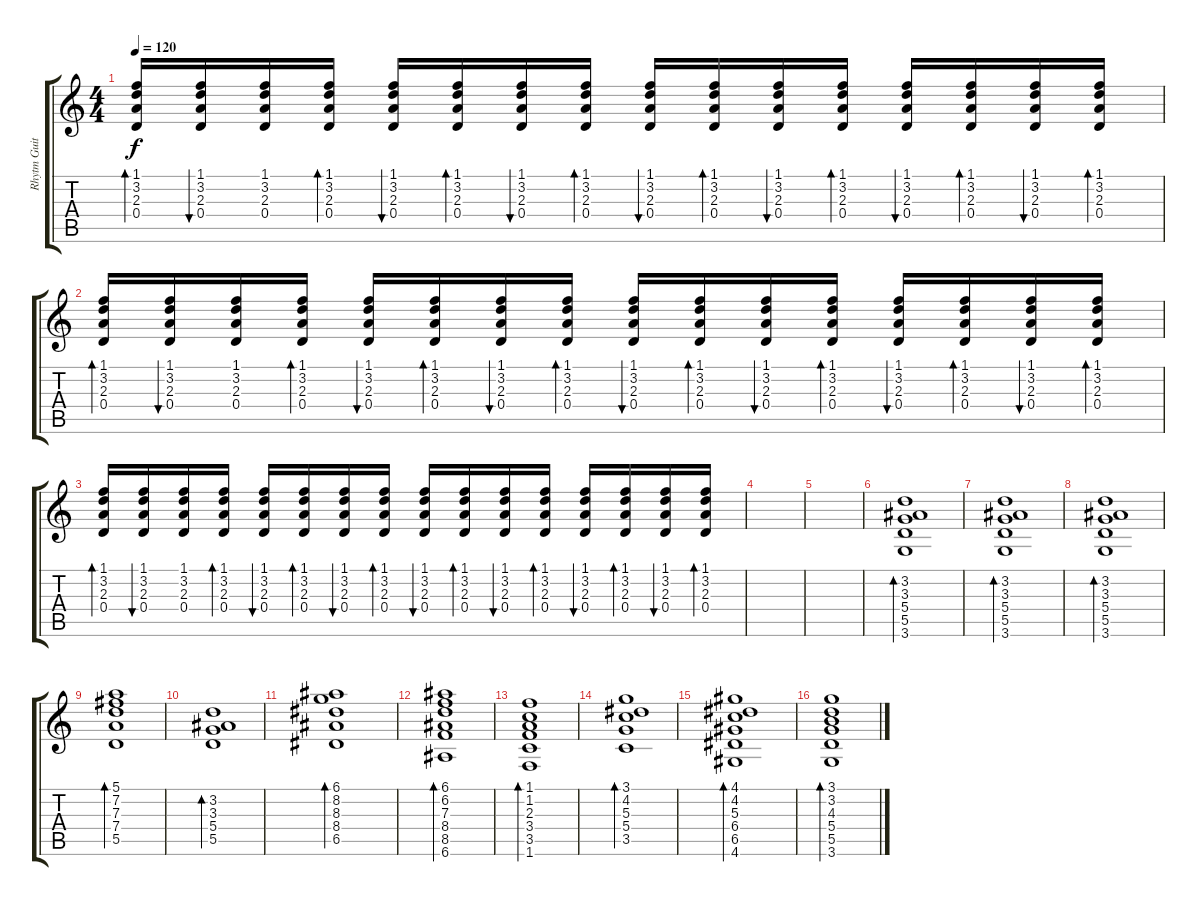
\track ("Rhytm Guitar" "Rhytm Guit") {instrument acousticguitarsteel}
\staff {score tabs}
\tuning (E4 B3 G3 D3 A2 E2) {hide}
\ts (4 4)
\tempo 120
\clef g2
\ks c
(1.1 3.2 2.3 0.4).16{bd 60 dy f volume 3} (1.1 3.2 2.3 0.4).16{bu 60} (1.1 3.2 2.3 0.4).16 (1.1 3.2 2.3 0.4).16{bd 60} (1.1 3.2 2.3 0.4).16{bu 60} (1.1 3.2 2.3 0.4).16{bd 60} (1.1 3.2 2.3 0.4).16{bu 60} (1.1 3.2 2.3 0.4).16{bd 60} (1.1 3.2 2.3 0.4).16{bu 60} (1.1 3.2 2.3 0.4).16{bd 60} (1.1 3.2 2.3 0.4).16{bu 60} (1.1 3.2 2.3 0.4).16{bd 60} (1.1 3.2 2.3 0.4).16{bu 60} (1.1 3.2 2.3 0.4).16{bd 60} (1.1 3.2 2.3 0.4).16{bu 60} (1.1 3.2 2.3 0.4).16{bd 60} |
(1.1 3.2 2.3 0.4).16{bd 60 volume 3} (1.1 3.2 2.3 0.4).16{bu 60} (1.1 3.2 2.3 0.4).16 (1.1 3.2 2.3 0.4).16{bd 60} (1.1 3.2 2.3 0.4).16{bu 60} (1.1 3.2 2.3 0.4).16{bd 60} (1.1 3.2 2.3 0.4).16{bu 60} (1.1 3.2 2.3 0.4).16{bd 60} (1.1 3.2 2.3 0.4).16{bu 60} (1.1 3.2 2.3 0.4).16{bd 60} (1.1 3.2 2.3 0.4).16{bu 60} (1.1 3.2 2.3 0.4).16{bd 60} (1.1 3.2 2.3 0.4).16{bu 60} (1.1 3.2 2.3 0.4).16{bd 60} (1.1 3.2 2.3 0.4).16{bu 60} (1.1 3.2 2.3 0.4).16{bd 60} |
(1.1 3.2 2.3 0.4).16{bd 60 volume 3} (1.1 3.2 2.3 0.4).16{bu 60} (1.1 3.2 2.3 0.4).16 (1.1 3.2 2.3 0.4).16{bd 60} (1.1 3.2 2.3 0.4).16{bu 60} (1.1 3.2 2.3 0.4).16{bd 60} (1.1 3.2 2.3 0.4).16{bu 60} (1.1 3.2 2.3 0.4).16{bd 60} (1.1 3.2 2.3 0.4).16{bu 60} (1.1 3.2 2.3 0.4).16{bd 60} (1.1 3.2 2.3 0.4).16{bu 60} (1.1 3.2 2.3 0.4).16{bd 60} (1.1 3.2 2.3 0.4).16{bu 60} (1.1 3.2 2.3 0.4).16{bd 60} (1.1 3.2 2.3 0.4).16{bu 60} (1.1 3.2 2.3 0.4).16{bd 60} |
|
|
(3.2 3.3 5.4 5.5 3.6).1{bd 120 volume 10 instrument distortionguitar} |
(3.2 3.3 5.4 5.5 3.6).1{bd 120} |
(3.2 3.3 5.4 5.5 3.6).1{bd 120} |
(5.1 7.2 7.3 7.4 5.5).1{bd 120} |
(3.2 3.3 5.4 5.5).1{bd 120 volume 10 instrument distortionguitar} |
(6.1 8.2 8.3 8.4 6.5).1{bd 120} |
(6.1 6.2 7.3 8.4 8.5 6.6).1{bd 120} |
(1.1 1.2 2.3 3.4 3.5 1.6).1{bd 120} |
(3.1 4.2 5.3 5.4 3.5).1{bd 60} |
(4.1 4.2 5.3 6.4 6.5 4.6).1{bd 60} |
(3.1 3.2 4.3 5.4 5.5 3.6).1{bd 60}
